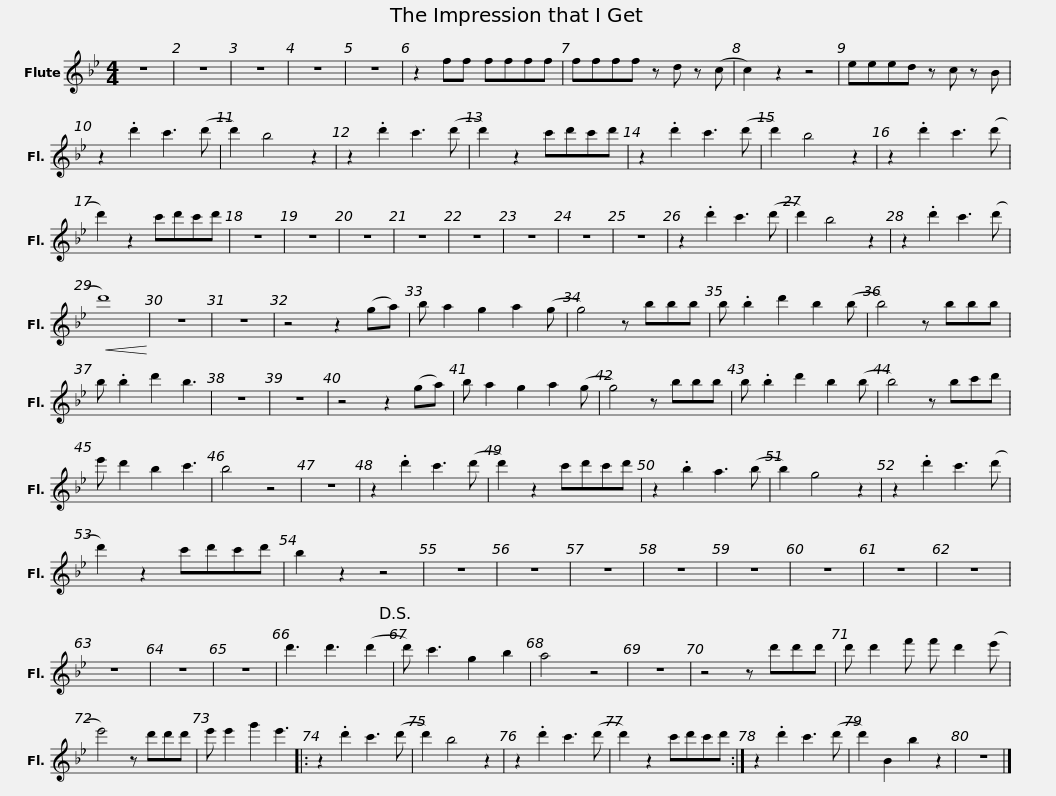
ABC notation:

X:1
L:1/8
M:4/4
I:linebreak $
K:Bb
V:1 treble
V:1
 z8 | z8 | z8 | z8 | z8 | %5
 z2 ff ffff | ffff z d z (c | c2) z2 z4 | eeed z c z B | z2 .d'2 c'3 (d' | %10
 d'2) b4 z2 |$ z2 .d'2 c'3 (d' | d'2) z2 c'd'c'd' | z2 .d'2 c'3 (d' | d'2) b4 z2 | %15
 z2 .d'2 c'3 (d' | d'2) z2 c'd'c'd' | z8 | z8 | z8 | %20
 z8 | z8 | z8 | z8 | z8 | %25
 z2 .d'2 c'3 (d' |$ d'2) b4 z2 | z2 .d'2 c'3 (d' |!<(! d'8)!<)! | z8 | %30
 z8 | z4 z2 (ga) | b a2 g2 a2 (g | g4) z bbb | b .b2 d'2 b2 (b |$ %35
 b4) z bbb | b .b2 d'2 b3 | z8 | z8 | z4 z2 (ga) | %40
 b a2 g2 a2 (g | g4) z bbb | b .b2 d'2 b2 (b |$ b4) z bc'd' | e' d'2 b2 c'3 | %45
 b4 z4 | z8 | z2 .d'2 c'3 (d' | d'2) z2 c'd'c'd' | z2 .b2 a3 (b | %50
 b2) g4 z2 |$ z2 .d'2 c'3 (d' | d'2) z2 c'd'c'd' | b2 z2 z4 | z8 | %55
 z8 | z8 | z8 | z8 | z8 | %60
 z8 | z8 | z8 | z8 | z8 | %65
 d'3 d'3 (d'2!D.S.! | d') c'3 g2 b2 | a4 z4 | z8 | z4 z d'd'd' |$ %70
 d' d'2 f' f' d'2 (e' | e'4) z d'd'd' | e' e'2 g'2 e'3 |: z2 .d'2 c'3 (d' | d'2) b4 z2 | %75
 z2 .d'2 c'3 (d' |$ d'2) z2 c'd'c'd' :| z2 .d'2 c'3 (d' | d'2) B2 b2 z2 | z8 |] %80
